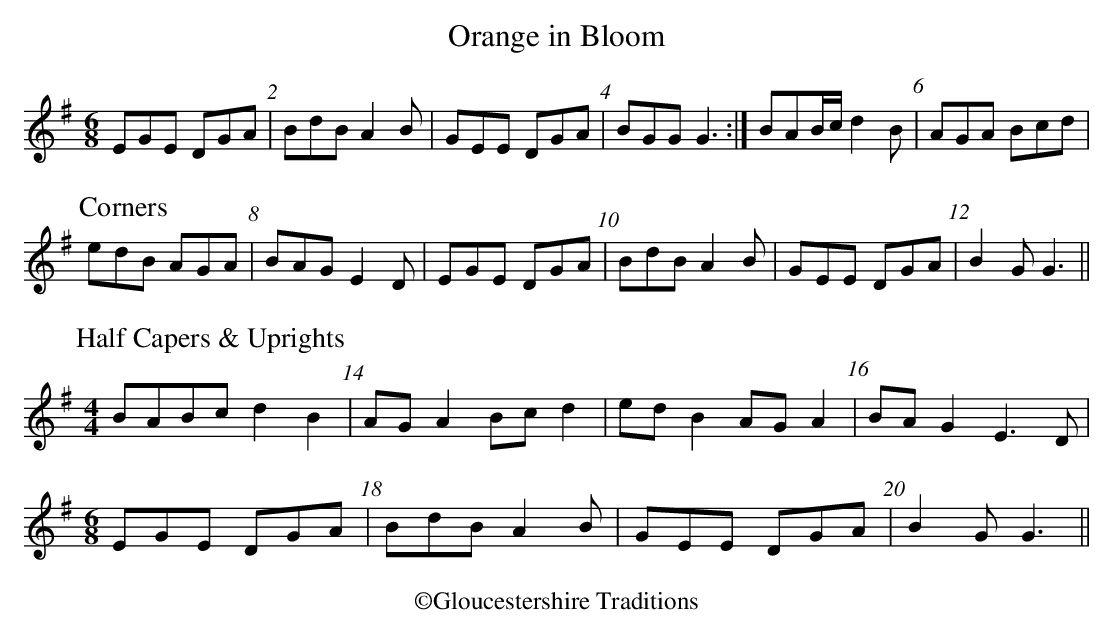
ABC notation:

X:1
T:Orange in Bloom
M:6/8
L:1/8
K:G
EGE DGA | BdB A2 B | GEE DGA | BGG G3 :| BAB/c/ d2 B | AGA Bcd |
[P:Corners]edB AGA | BAG E2 D | EGE DGA | BdB A2 B | GEE DGA | B2 G G3 ||
[P:Half Capers & Uprights]
[M:4/4]BABc d2 B2 |AG A2 Bc d2 | ed B2 AG A2 | BA G2 E3 D |
[M:6/8]EGE DGA | BdB A2 B | GEE DGA | B2 G G3 ||
